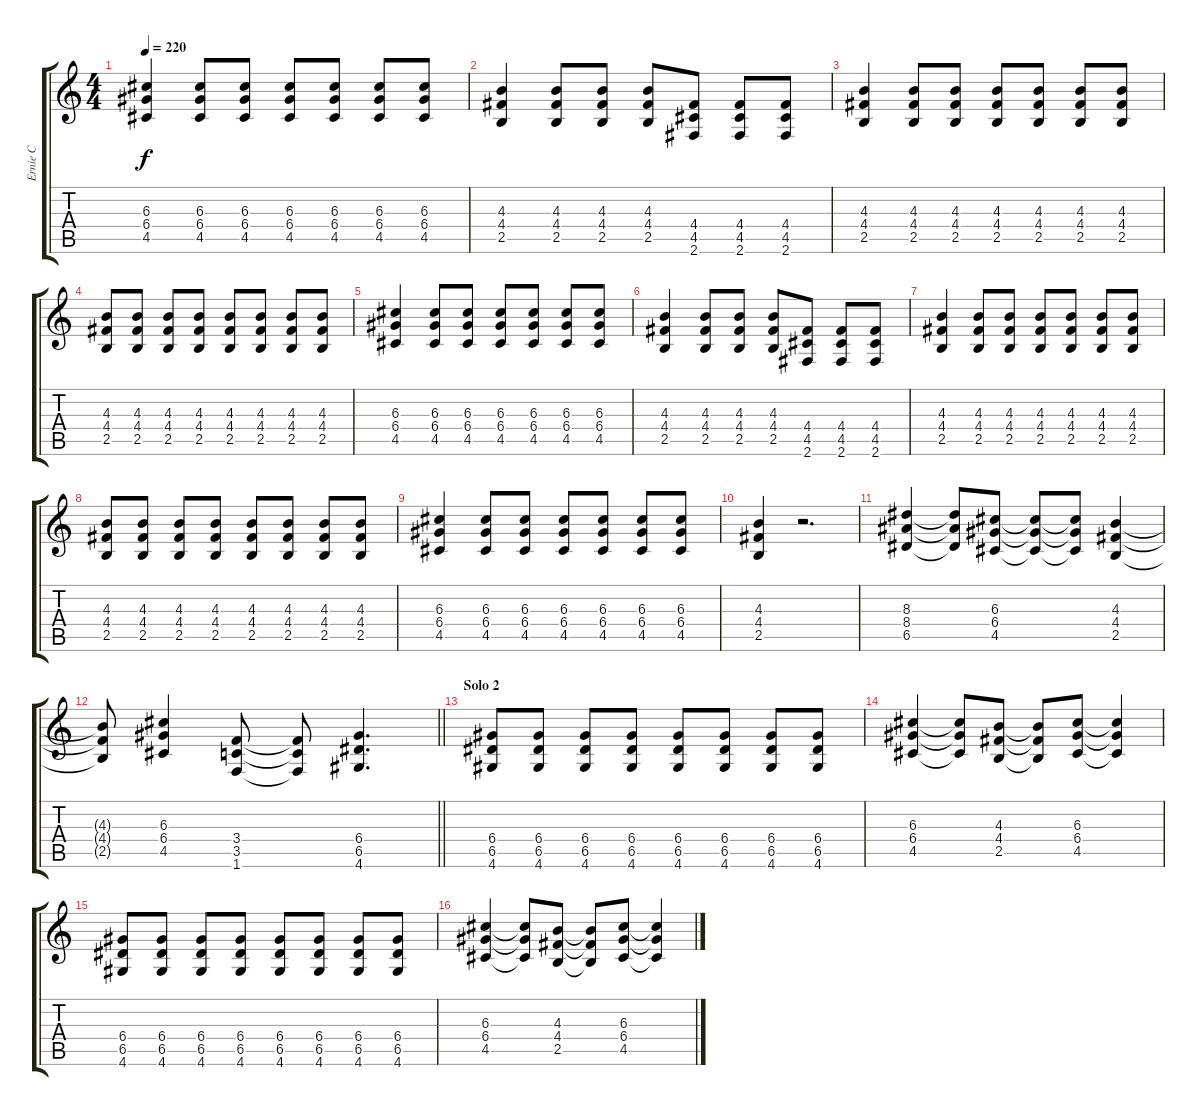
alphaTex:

\track ("Ernie C" "Ernie C") {instrument distortionguitar}
\staff {score tabs}
\tuning (E4 B3 G3 D3 A2 E2) {hide}
\ts (4 4)
\tempo 220
\clef g2
\ks c
(6.3 6.4 4.5).4{dy f} (6.3 6.4 4.5).8 (6.3 6.4 4.5).8 (6.3 6.4 4.5).8 (6.3 6.4 4.5).8 (6.3 6.4 4.5).8 (6.3 6.4 4.5).8 |
(4.3 4.4 2.5).4 (4.3 4.4 2.5).8 (4.3 4.4 2.5).8 (4.3 4.4 2.5).8 (4.4 4.5 2.6).8 (4.4 4.5 2.6).8 (4.4 4.5 2.6).8 |
(4.3 4.4 2.5).4 (4.3 4.4 2.5).8 (4.3 4.4 2.5).8 (4.3 4.4 2.5).8 (4.3 4.4 2.5).8 (4.3 4.4 2.5).8 (4.3 4.4 2.5).8 |
(4.3 4.4 2.5).8 (4.3 4.4 2.5).8 (4.3 4.4 2.5).8 (4.3 4.4 2.5).8 (4.3 4.4 2.5).8 (4.3 4.4 2.5).8 (4.3 4.4 2.5).8 (4.3 4.4 2.5).8 |
(6.3 6.4 4.5).4 (6.3 6.4 4.5).8 (6.3 6.4 4.5).8 (6.3 6.4 4.5).8 (6.3 6.4 4.5).8 (6.3 6.4 4.5).8 (6.3 6.4 4.5).8 |
(4.3 4.4 2.5).4 (4.3 4.4 2.5).8 (4.3 4.4 2.5).8 (4.3 4.4 2.5).8 (4.4 4.5 2.6).8 (4.4 4.5 2.6).8 (4.4 4.5 2.6).8 |
(4.3 4.4 2.5).4 (4.3 4.4 2.5).8 (4.3 4.4 2.5).8 (4.3 4.4 2.5).8 (4.3 4.4 2.5).8 (4.3 4.4 2.5).8 (4.3 4.4 2.5).8 |
(4.3 4.4 2.5).8 (4.3 4.4 2.5).8 (4.3 4.4 2.5).8 (4.3 4.4 2.5).8 (4.3 4.4 2.5).8 (4.3 4.4 2.5).8 (4.3 4.4 2.5).8 (4.3 4.4 2.5).8 |
(6.3 6.4 4.5).4 (6.3 6.4 4.5).8 (6.3 6.4 4.5).8 (6.3 6.4 4.5).8 (6.3 6.4 4.5).8 (6.3 6.4 4.5).8 (6.3 6.4 4.5).8 |
(4.3 4.4 2.5).4 r.2{d} |
(8.3 8.4 6.5).4 (8.3{t} 8.4{t} 6.5{t}).8 (6.3 6.4 4.5).8 (6.3{t} 6.4{t} 4.5{t}).8 (6.3{t} 6.4{t} 4.5{t}).8 (4.3 4.4 2.5).4 |
\barLineRight lightlight
(4.3{t} 4.4{t} 2.5{t}).8 (6.3 6.4 4.5).4 (3.4 3.5 1.6).8 (3.4{t} 3.5{t} 1.6{t}).8 (6.4 6.5 4.6).4{d} |
\section ("" "Solo 2")
(6.4 6.5 4.6).8 (6.4 6.5 4.6).8 (6.4 6.5 4.6).8 (6.4 6.5 4.6).8 (6.4 6.5 4.6).8 (6.4 6.5 4.6).8 (6.4 6.5 4.6).8 (6.4 6.5 4.6).8 |
(6.3 6.4 4.5).4 (6.3{t} 6.4{t} 4.5{t}).8 (4.3 4.4 2.5).8 (4.3{t} 4.4{t} 2.5{t}).8 (6.3 6.4 4.5).8 (6.3{t} 6.4{t} 4.5{t}).4 |
(6.4 6.5 4.6).8 (6.4 6.5 4.6).8 (6.4 6.5 4.6).8 (6.4 6.5 4.6).8 (6.4 6.5 4.6).8 (6.4 6.5 4.6).8 (6.4 6.5 4.6).8 (6.4 6.5 4.6).8 |
(6.3 6.4 4.5).4 (6.3{t} 6.4{t} 4.5{t}).8 (4.3 4.4 2.5).8 (4.3{t} 4.4{t} 2.5{t}).8 (6.3 6.4 4.5).8 (6.3{t} 6.4{t} 4.5{t}).4
